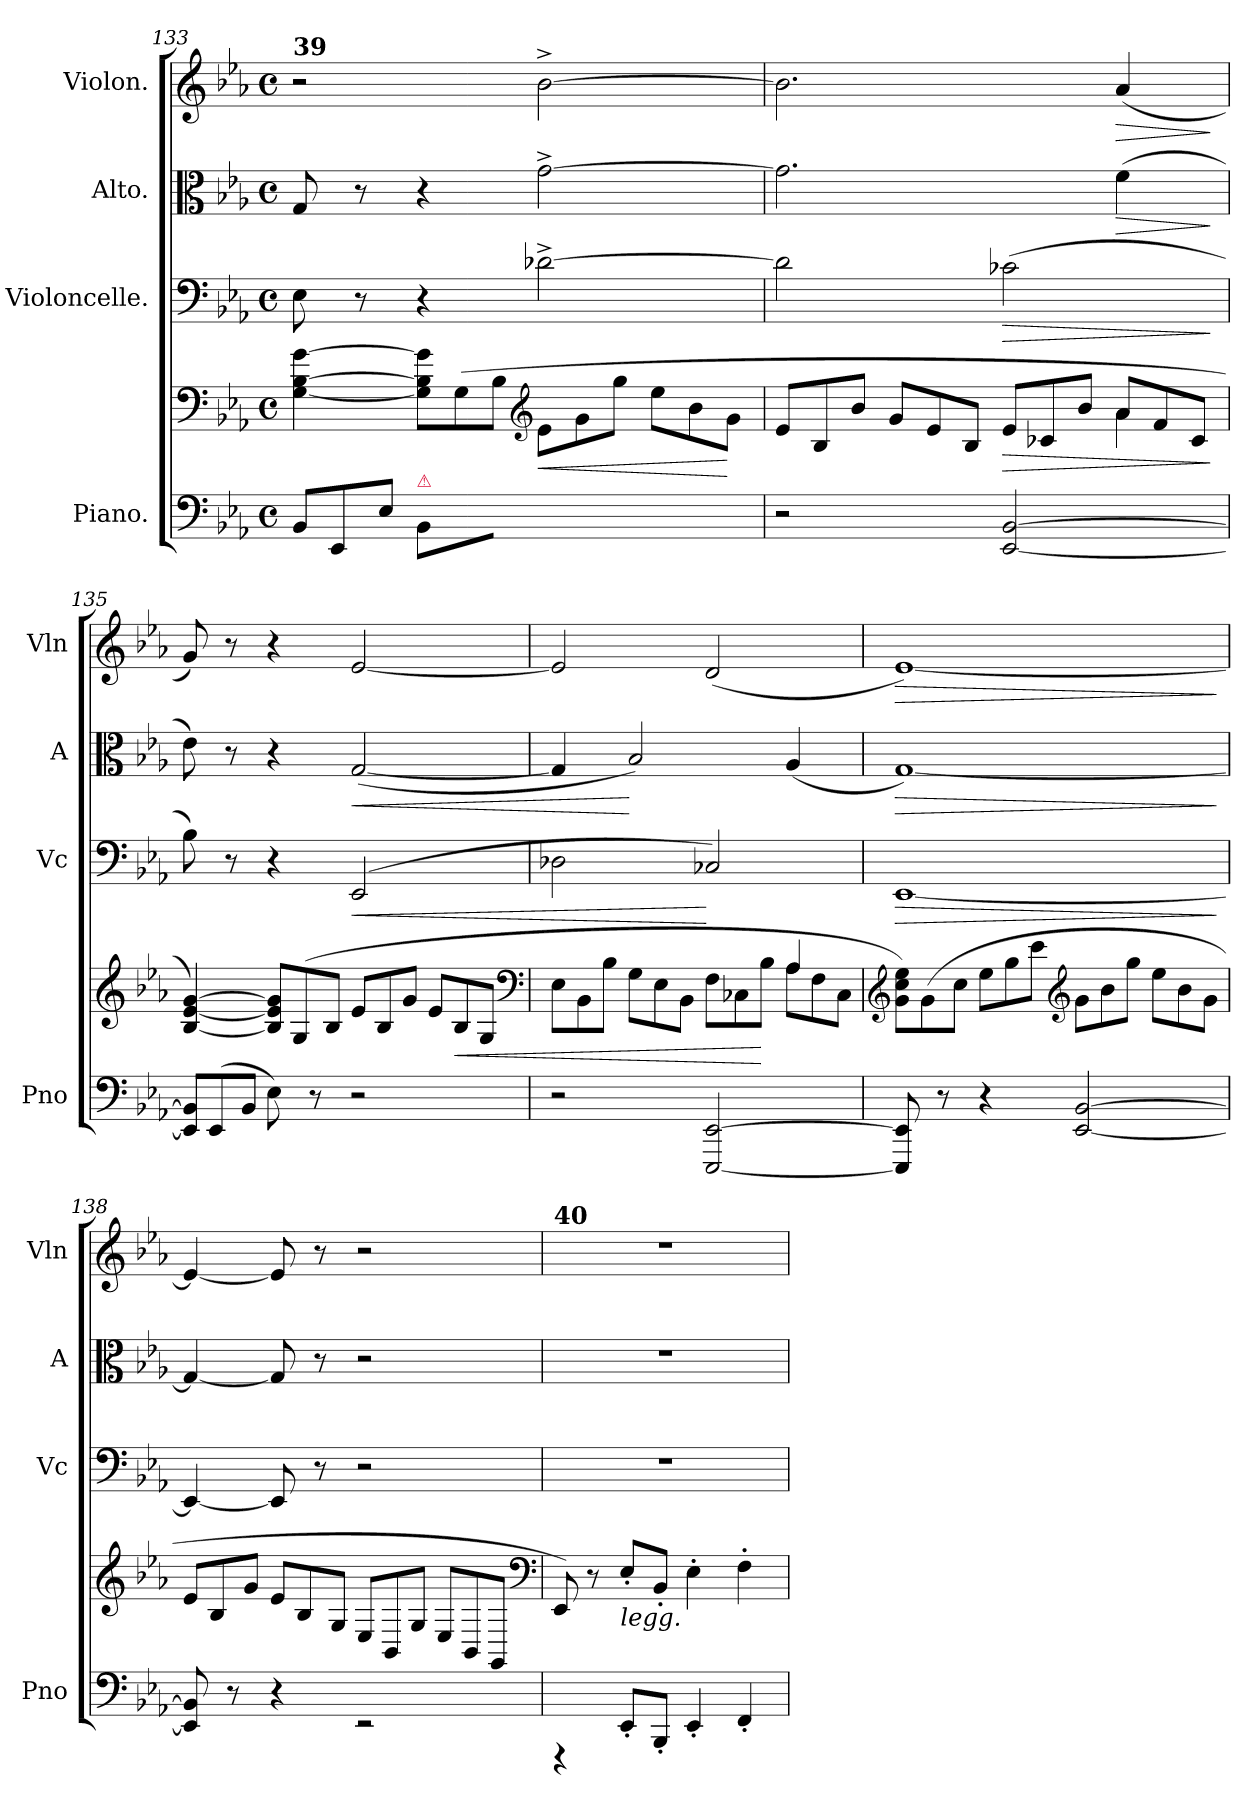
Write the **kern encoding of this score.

**kern	**kern	**dynam	**kern	**dynam	**kern	**dynam	**kern	**dynam
*part4	*part4	*part4	*part3	*part3	*part2	*part2	*part1	*part1
*staff5	*staff4	*staff4/5	*staff3	*staff3	*staff2	*staff2	*staff1	*staff1
*I"Piano.	*	*	*I"Violoncelle.	*	*I"Alto.	*	*I"Violon.	*
*I'Pno	*	*	*I'Vc	*	*I'A	*	*I'Vln	*
*clefF4	*clefF4	*	*clefF4	*	*clefC3	*	*clefG2	*
*k[b-e-a-]	*k[b-e-a-]	*	*k[b-e-a-]	*	*k[b-e-a-]	*	*k[b-e-a-]	*
*c:	*c:	*	*c:	*	*c:	*	*c:	*
*M4/4	*M4/4	*	*M4/4	*	*M4/4	*	*M4/4	*
*met(c)	*met(c)	*	*met(c)	*	*met(c)	*	*met(c)	*
*Xtuplet	*	*	*	*	*	*	*	*
=133	=133	=133	=133	=133	=133	=133	=133	=133
!	!	!	!	!	!	!	!LO:TX:a:B:t=39	!
12BB-/L	[4G\ [4B-\ [4g\	.	8E-\	.	8G/	.	2r	.
12EE-/	.	.	.	.	.	.	.	.
.	.	.	8r	.	8r	.	.	.
12E-/J	.	.	.	.	.	.	.	.
*	*Xtuplet	*	*	*	*	*	*	*
!LO:TX:a:color=crimson:t=⚠	!	!	!	!	!	!	!	!
12BB-/L	12G]\ 12B-]\ 12g]\L	.	4r	.	4r	.	.	.
12G\yy	(12G\	.	.	.	.	.	.	.
12B-\Jyy	12B-\J	.	.	.	.	.	.	.
*	*clefG2	*	*	*	*	*	*	*
2ryy	12e-\L	<	[2d-X^\	.	[2g^\	.	[2b-^\	.
.	12g\	.	.	.	.	.	.	.
.	12gg\J	.	.	.	.	.	.	.
.	12ee-\L	.	.	.	.	.	.	.
.	12b-\	.	.	.	.	.	.	.
.	12g\J	[	.	.	.	.	.	.
=134	=134	=134	=134	=134	=134	=134	=134	=134
*	*^	*	*	*	*	*	*	*
2r	12e-/L	2ryy	.	2d-\]	.	2.g\]	.	2.b-\]	.
.	12B-/	.	.	.	.	.	.	.	.
.	12b-/J	.	.	.	.	.	.	.	.
.	12g/L	.	.	.	.	.	.	.	.
.	12e-/	.	.	.	.	.	.	.	.
.	12B-/J	.	.	.	.	.	.	.	.
!	!	!	!	!	!LO:HP:b	!	!	!	!
[2EE-/ [2BB-/	12e-/L	4ryy	>	(2c-X\	>	.	.	.	.
.	12c-X/	.	.	.	.	.	.	.	.
.	12b-/J	.	.	.	.	.	.	.	.
!	!	!	!	!	!	!	!LO:HP:b	!	!LO:HP:b
.	12a-/L	4a-\	.	.	.	(4f\	>	(4a-/	>
.	12f/	.	.	.	.	.	.	.	.
.	12c-/J	.	.	.	.	.	.	.	.
*	*v	*v	*	*	*	*	*	*	*
.	.	]	.	]	.	]	.	]
=135	=135	=135	=135	=135	=135	=135	=135	=135
12EE-]/ 12BB-]/L	[4B-/ [4e-/ [4g/)	.	8B-\)	.	8e-\)	.	8g/)	.
(12EE-/	.	.	.	.	.	.	.	.
.	.	.	8r	.	8r	.	8r	.
12BB-/J	.	.	.	.	.	.	.	.
8E-\)	12B-]/ 12e-]/ 12g]/L	.	4r	.	4r	.	4r	.
.	(12G/	.	.	.	.	.	.	.
8r	.	.	.	.	.	.	.	.
.	12B-/J	.	.	.	.	.	.	.
!	!	!	!	!LO:HP:b	!	!LO:HP:b	!	!
2r	12e-/L	.	(2EE-/	<	([2G/	<	[2e-/	.
.	12B-/	.	.	.	.	.	.	.
.	12g/J	.	.	.	.	.	.	.
.	12e-/L	.	.	.	.	.	.	.
.	12B-/	<	.	.	.	.	.	.
.	12G/J	.	.	.	.	.	.	.
*	*clefF4	*	*	*	*	*	*	*
=136	=136	=136	=136	=136	=136	=136	=136	=136
*	*^	*	*	*	*	*	*	*
2r	12E-\L	2ryy	.	2D-X\	.	4G/]	.	2e-/]	.
.	12BB-\	.	.	.	.	.	.	.	.
.	12B-\J	.	.	.	.	.	.	.	.
.	12G\L	.	.	.	.	2B-/)	[	.	.
.	12E-\	.	.	.	.	.	.	.	.
.	12BB-\J	.	.	.	.	.	.	.	.
[2EEE-/ [2EE-/	12F\L	4ryy	.	2C-X/)	[	.	.	(2d/	.
.	12C-X\	.	.	.	.	.	.	.	.
.	12B-\J	.	[	.	.	.	.	.	.
.	4A-/	12A-\L	.	.	.	(4A-/	.	.	.
.	.	12F\	.	.	.	.	.	.	.
.	.	12C-\J	.	.	.	.	.	.	.
=137	=137	=137	=137	=137	=137	=137	=137	=137	=137
!	!	!	!	!	!LO:HP:b	!	!LO:HP:b	!	!LO:HP:b
*	*v	*v	*	*	*	*	*	*	*
8EEE-]/ 8EE-]/	12BB-\ 12E-\ 12G\L)	.	[1EE-	>	[1G)	>	[1e-)	>
.	(>12BB-\	.	.	.	.	.	.	.
8r	.	.	.	.	.	.	.	.
.	12E-\J	.	.	.	.	.	.	.
4r	12G\L	.	.	.	.	.	.	.
.	12B-\	.	.	.	.	.	.	.
.	12e-\J	.	.	.	.	.	.	.
*	*clefG2	*	*	*	*	*	*	*
[2EE-/ [2BB-/	12g\L	.	.	.	.	.	.	.
.	12b-\	.	.	.	.	.	.	.
.	12gg\J	.	.	.	.	.	.	.
.	12ee-\L	.	.	.	.	.	.	.
.	12b-\	.	.	.	.	.	.	.
.	12g\J	.	.	.	.	.	.	.
.	.	.	.	]	.	]	.	]
=138	=138	=138	=138	=138	=138	=138	=138	=138
8EE-]/ 8BB-]/	12e-/L	.	4EE-/_	.	4G/_	.	4e-/_	.
.	12B-/	.	.	.	.	.	.	.
8r	.	.	.	.	.	.	.	.
.	12g/J	.	.	.	.	.	.	.
4r	12e-/L	.	8EE-/]	.	8G/]	.	8e-/]	.
.	12B-/	.	.	.	.	.	.	.
.	.	.	8r	.	8r	.	8r	.
.	12G/J	.	.	.	.	.	.	.
2rEE	12E-/L	.	2r	.	2r	.	2r	.
.	12BB-/	.	.	.	.	.	.	.
.	12G/J	.	.	.	.	.	.	.
.	12E-/L	.	.	.	.	.	.	.
.	12BB-/	.	.	.	.	.	.	.
.	12GG/J	.	.	.	.	.	.	.
*	*clefF4	*	*	*	*	*	*	*
=139	=139	=139	=139	=139	=139	=139	=139	=139
!	!	!	!	!	!	!	!LO:TX:a:B:t=40	!
4rFFF	8EE-/)	.	1r	.	1r	.	1r	.
.	8r	.	.	.	.	.	.	.
!	!LO:TX:b:i:t=legg.	!	!	!	!	!	!	!
8EE-'/L	8E-'/L	.	.	.	.	.	.	.
8BBB-'/J	8BB-'/J	.	.	.	.	.	.	.
4EE-'/	4E-'\	.	.	.	.	.	.	.
4FF'/	4F'\	.	.	.	.	.	.	.
=	=	=	=	=	=	=	=	=
*-	*-	*-	*-	*-	*-	*-	*-	*-
